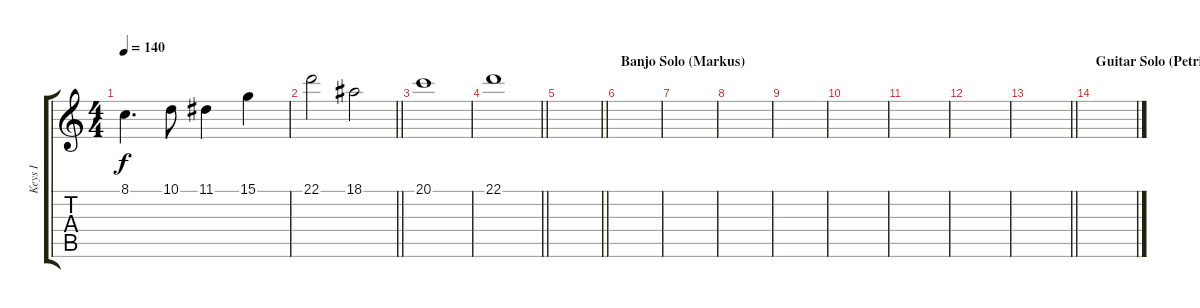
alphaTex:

\track ("Keys I" "Keys I") {instrument flute}
\staff {score tabs}
\tuning (E4 B3 G3 D3 A2 E2) {hide}
\ts (4 4)
\tempo 140
\clef g2
\ks c
8.1.4{d dy f} 10.1.8 11.1.4 15.1.4 |
\barLineRight lightlight
22.1.2 18.1.2 |
\section ("" "")
20.1.1 |
\barLineRight lightlight
22.1.1 |
\section ("" "")
\barLineRight lightlight
|
\section ("" "Banjo Solo (Markus)")
|
|
|
|
|
|
|
\barLineRight lightlight
|
\section ("" "Guitar Solo (Petri)")
